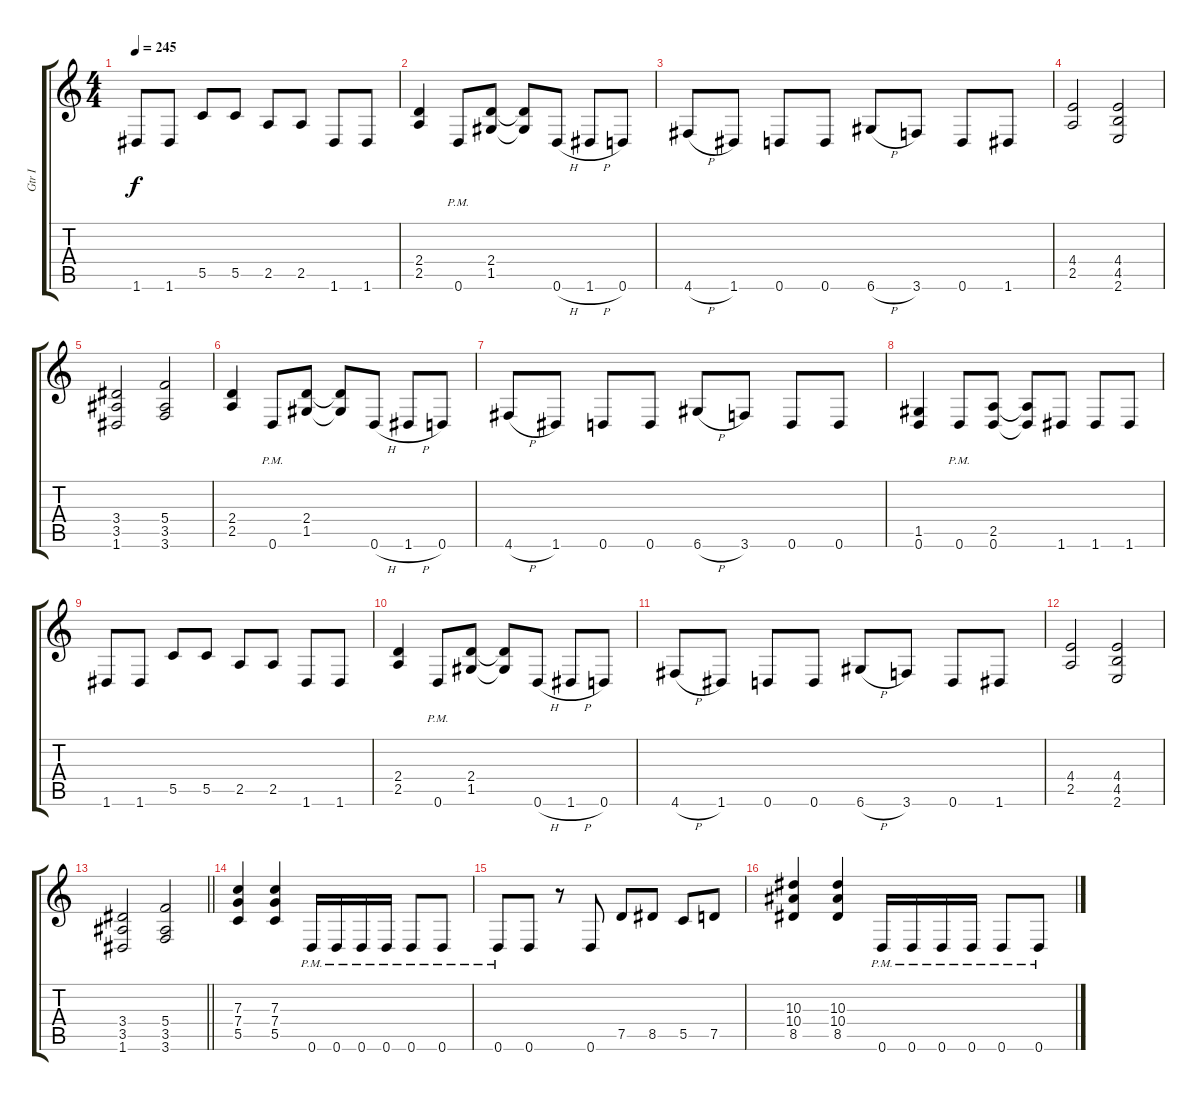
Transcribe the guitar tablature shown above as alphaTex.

\track ("Gtr I" "Gtr I") {instrument overdrivenguitar}
\staff {score tabs}
\tuning (D4 A3 F3 C3 G2 D2) {hide}
\ts (4 4)
\tempo 245
\clef g2
\ks c
1.6.8{dy f} 1.6.8 5.5.8 5.5.8 2.5.8 2.5.8 1.6.8 1.6.8 |
(2.4 2.5).4 0.6{pm}.8 (2.4 1.5).8 (2.4{t} 1.5{t}).8 0.6{h}.8 1.6{h}.8 0.6.8 |
4.6{h}.8 1.6.8 0.6.8 0.6.8 6.6{h}.8 3.6.8 0.6.8 1.6.8 |
(4.4 2.5).2 (4.4 4.5 2.6).2 |
(3.4 3.5 1.6).2 (5.4 3.5 3.6).2 |
(2.4 2.5).4 0.6{pm}.8 (2.4 1.5).8 (2.4{t} 1.5{t}).8 0.6{h}.8 1.6{h}.8 0.6.8 |
4.6{h}.8 1.6.8 0.6.8 0.6.8 6.6{h}.8 3.6.8 0.6.8 0.6.8 |
(1.5 0.6).4 0.6{pm}.8 (2.5 0.6).8 (2.5{t} 0.6{t}).8 1.6.8 1.6.8 1.6.8 |
1.6.8 1.6.8 5.5.8 5.5.8 2.5.8 2.5.8 1.6.8 1.6.8 |
(2.4 2.5).4 0.6{pm}.8 (2.4 1.5).8 (2.4{t} 1.5{t}).8 0.6{h}.8 1.6{h}.8 0.6.8 |
4.6{h}.8 1.6.8 0.6.8 0.6.8 6.6{h}.8 3.6.8 0.6.8 1.6.8 |
(4.4 2.5).2 (4.4 4.5 2.6).2 |
\barLineRight lightlight
(3.4 3.5 1.6).2 (5.4 3.5 3.6).2 |
(7.3 7.4 5.5).4 (7.3 7.4 5.5).4 0.6{pm}.16 0.6{pm}.16 0.6{pm}.16 0.6{pm}.16 0.6{pm}.8 0.6{pm}.8 |
0.6{pm}.8 0.6.8 r.8 0.6.8 7.5.8 8.5.8 5.5.8 7.5.8 |
(10.3 10.4 8.5).4 (10.3 10.4 8.5).4 0.6{pm}.16 0.6{pm}.16 0.6{pm}.16 0.6{pm}.16 0.6{pm}.8 0.6{pm}.8
